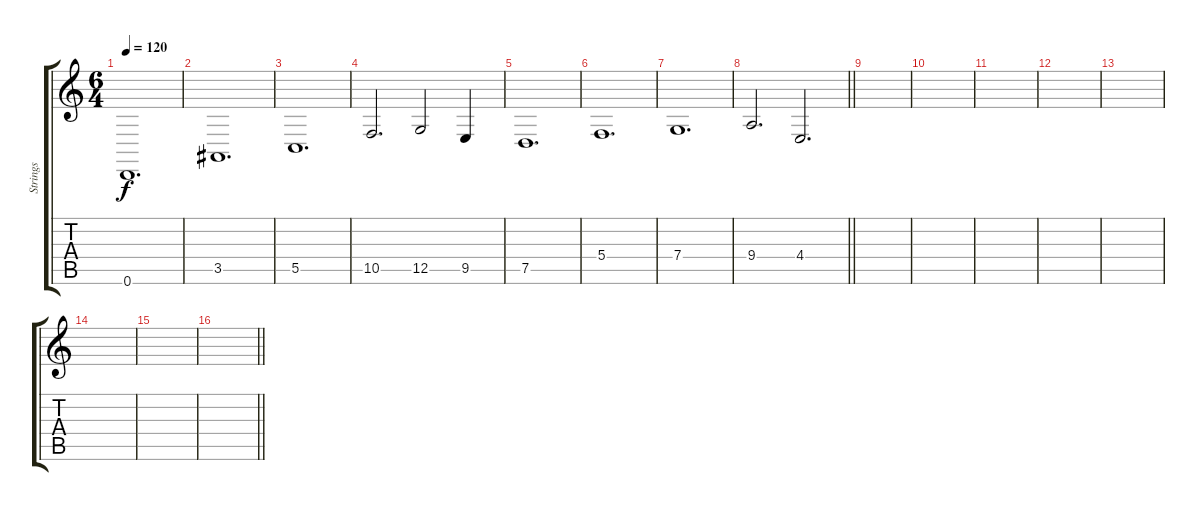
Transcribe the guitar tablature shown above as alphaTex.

\track ("Strings" "Strings") {instrument cello}
\staff {score tabs}
\tuning (D4 A3 F3 C3 G2 D2) {hide}
\ts (6 4)
\tempo 120
\clef g2
\ks c
0.6.1{d dy f} |
3.5.1{d} |
5.5.1{d} |
10.5.2{d} 12.5.2 9.5.4 |
7.5.1{d} |
5.4.1{d} |
7.4.1{d} |
\barLineRight lightlight
9.4.2{d} 4.4.2{d} |
|
|
|
|
|
|
|
\barLineRight lightlight
